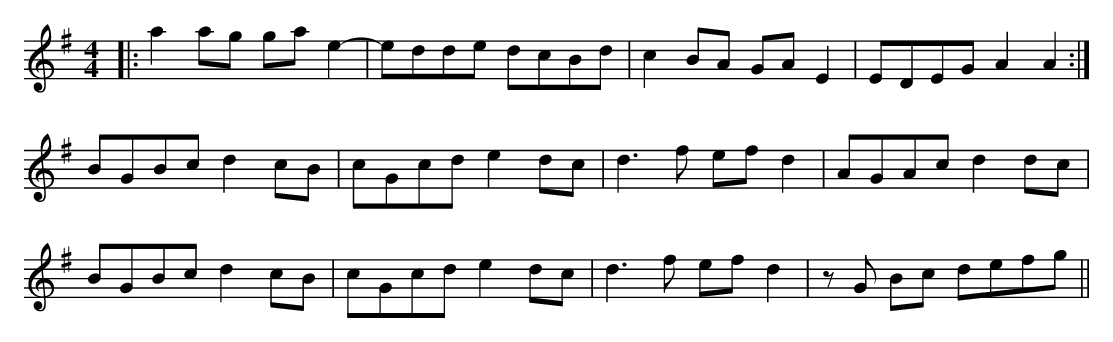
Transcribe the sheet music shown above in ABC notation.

X:1
M:4/4
K:G
|:a2 ag ga e2-|edde dcBd|c2 BA GA E2|EDEG A2 A2:|
BGBc d2 cB|cGcd e2 dc|d3f ef d2|AGAc d2 dc|
BGBc d2 cB|cGcd e2 dc|d3f ef d2|z G Bc defg||
